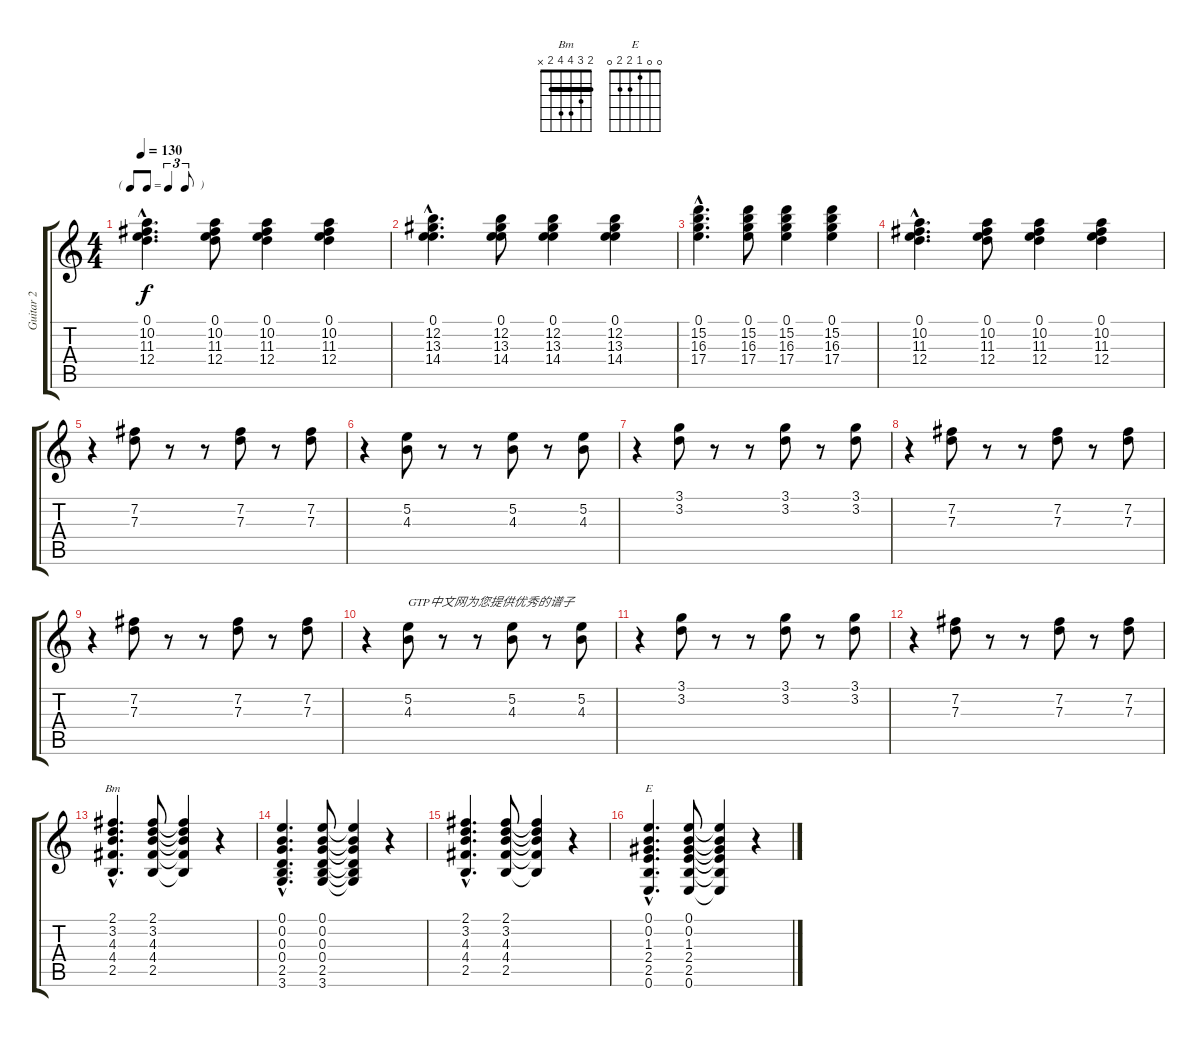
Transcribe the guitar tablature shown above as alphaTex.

\track ("Guitar 2" "Guitar 2") {instrument electricguitarclean}
\staff {score tabs}
\tuning (E4 B3 G3 D3 A2 E2) {hide}
\chord ("Bm" 2 3 4 4 2 x) {barre 2}
\chord ("E" 0 0 1 2 2 0)
\ts (4 4)
\tf triplet8th
\tempo 130
\clef g2
\ks c
(0.1{hac} 10.2{hac} 11.3{hac} 12.4{hac}).4{d dy f instrument electricguitarclean} (0.1 10.2 11.3 12.4).8 (0.1 10.2 11.3 12.4).4 (0.1 10.2 11.3 12.4).4 |
(0.1{hac} 12.2{hac} 13.3{hac} 14.4{hac}).4{d} (0.1 12.2 13.3 14.4).8 (0.1 12.2 13.3 14.4).4 (0.1 12.2 13.3 14.4).4 |
(0.1{hac} 15.2{hac} 16.3{hac} 17.4{hac}).4{d} (0.1 15.2 16.3 17.4).8 (0.1 15.2 16.3 17.4).4 (0.1 15.2 16.3 17.4).4 |
(0.1{hac} 10.2{hac} 11.3{hac} 12.4{hac}).4{d} (0.1 10.2 11.3 12.4).8 (0.1 10.2 11.3 12.4).4 (0.1 10.2 11.3 12.4).4 |
r.4 (7.2 7.3).8 r.8 r.8 (7.2 7.3).8 r.8 (7.2 7.3).8 |
r.4 (5.2 4.3).8 r.8 r.8 (5.2 4.3).8 r.8 (5.2 4.3).8 |
r.4 (3.1 3.2).8 r.8 r.8 (3.1 3.2).8 r.8 (3.1 3.2).8 |
r.4 (7.2 7.3).8 r.8 r.8 (7.2 7.3).8 r.8 (7.2 7.3).8 |
r.4 (7.2 7.3).8 r.8 r.8 (7.2 7.3).8 r.8 (7.2 7.3).8 |
r.4 (5.2 4.3).8{txt "GTP中文网为您提供优秀的谱子"} r.8 r.8 (5.2 4.3).8 r.8 (5.2 4.3).8 |
r.4 (3.1 3.2).8 r.8 r.8 (3.1 3.2).8 r.8 (3.1 3.2).8 |
r.4 (7.2 7.3).8 r.8 r.8 (7.2 7.3).8 r.8 (7.2 7.3).8 |
(2.1{hac} 3.2{hac} 4.3{hac} 4.4{hac} 2.5{hac}).4{d ch "Bm"} (2.1 3.2 4.3 4.4 2.5).8 (2.1{t} 3.2{t} 4.3{t} 4.4{t} 2.5{t}).4 r.4 |
(0.1{hac} 0.2{hac} 0.3{hac} 0.4{hac} 2.5{hac} 3.6{hac}).4{d} (0.1 0.2 0.3 0.4 2.5 3.6).8 (0.1{t} 0.2{t} 0.3{t} 0.4{t} 2.5{t} 3.6{t}).4 r.4 |
(2.1{hac} 3.2{hac} 4.3{hac} 4.4{hac} 2.5{hac}).4{d} (2.1 3.2 4.3 4.4 2.5).8 (2.1{t} 3.2{t} 4.3{t} 4.4{t} 2.5{t}).4 r.4 |
(0.1{hac} 0.2{hac} 1.3{hac} 2.4{hac} 2.5{hac} 0.6{hac}).4{d ch "E"} (0.1 0.2 1.3 2.4 2.5 0.6).8 (0.1{t} 0.2{t} 1.3{t} 2.4{t} 2.5{t} 0.6{t}).4 r.4
